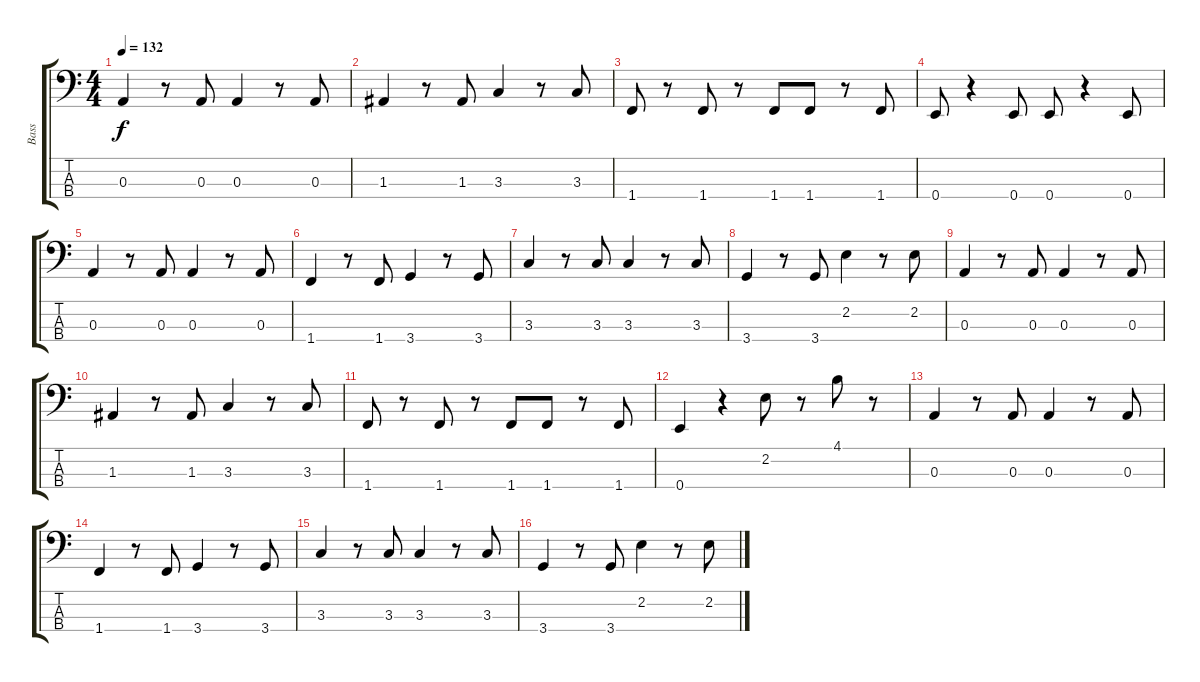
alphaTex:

\track ("Bass" "Bass") {instrument electricbasspick}
\staff {score tabs}
\tuning (G2 D2 A1 E1) {hide}
\ts (4 4)
\tempo 132
\clef f4
\ks c
0.3.4{dy f} r.8 0.3.8 0.3.4 r.8 0.3.8 |
1.3.4 r.8 1.3.8 3.3.4 r.8 3.3.8 |
1.4.8 r.8 1.4.8 r.8 1.4.8 1.4.8 r.8 1.4.8 |
0.4.8 r.4 0.4.8 0.4.8 r.4 0.4.8 |
0.3.4 r.8 0.3.8 0.3.4 r.8 0.3.8 |
1.4.4 r.8 1.4.8 3.4.4 r.8 3.4.8 |
3.3.4 r.8 3.3.8 3.3.4 r.8 3.3.8 |
3.4.4 r.8 3.4.8 2.2.4 r.8 2.2.8 |
0.3.4 r.8 0.3.8 0.3.4 r.8 0.3.8 |
1.3.4 r.8 1.3.8 3.3.4 r.8 3.3.8 |
1.4.8 r.8 1.4.8 r.8 1.4.8 1.4.8 r.8 1.4.8 |
0.4.4 r.4 2.2.8 r.8 4.1.8 r.8 |
0.3.4 r.8 0.3.8 0.3.4 r.8 0.3.8 |
1.4.4 r.8 1.4.8 3.4.4 r.8 3.4.8 |
3.3.4 r.8 3.3.8 3.3.4 r.8 3.3.8 |
3.4.4 r.8 3.4.8 2.2.4 r.8 2.2.8
